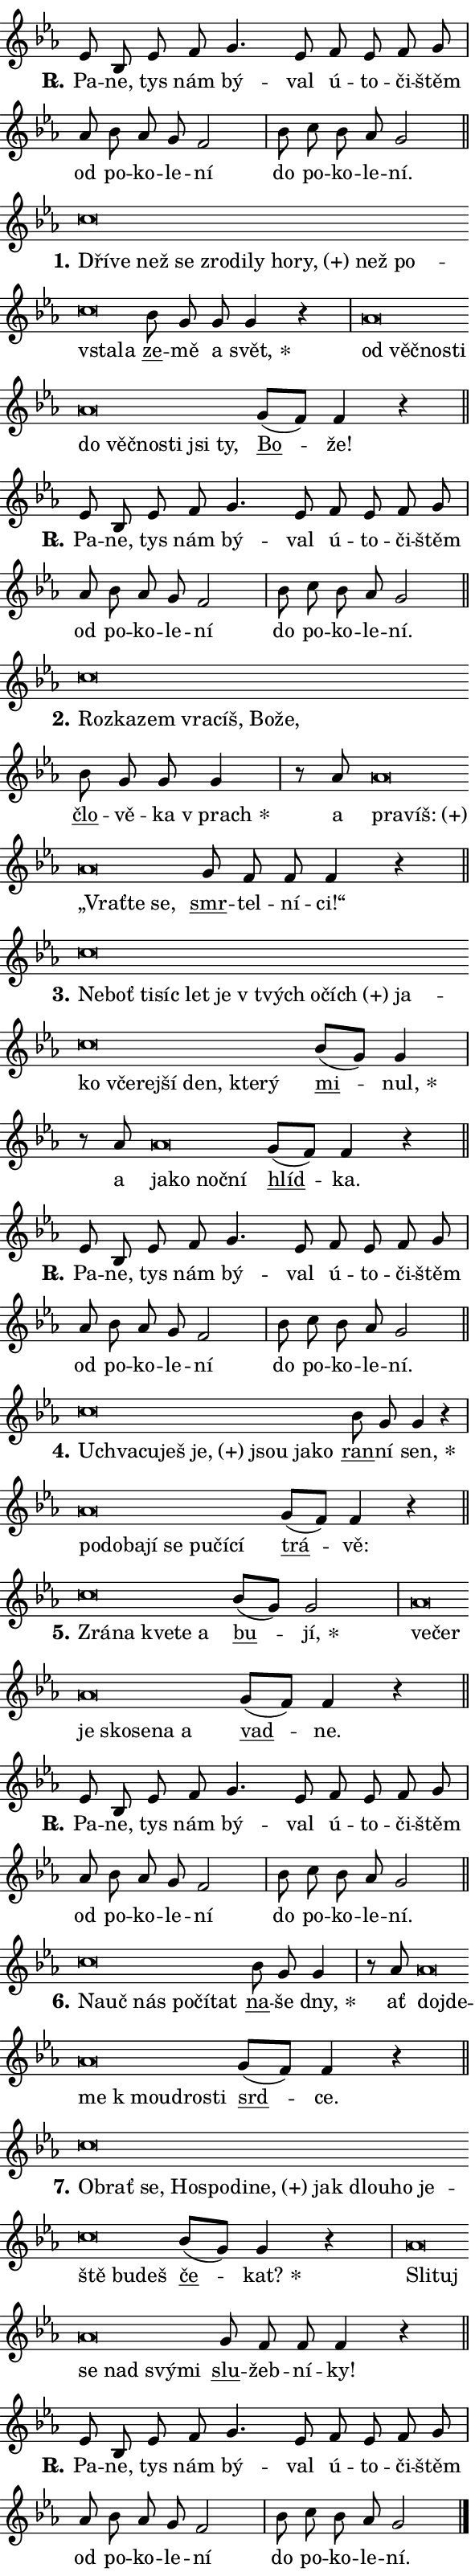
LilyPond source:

\version "2.24.0"
\header { tagline = "" }
\paper {
  indent = 0\cm
  top-margin = 0\cm
  right-margin = 0.13\cm % to fit lyric hyphens
  bottom-margin = 0\cm
  left-margin = 0\cm
  paper-width = 10\cm
  page-breaking = #ly:one-page-breaking
  system-system-spacing.basic-distance = #11
  score-system-spacing.basic-distance = #11
  ragged-last = ##f
}


%% Author: Thomas Morley
%% https://lists.gnu.org/archive/html/lilypond-user/2020-05/msg00002.html
#(define (line-position grob)
"Returns position of @var[grob} in current system:
   @code{'start}, if at first time-step
   @code{'end}, if at last time-step
   @code{'middle} otherwise
"
  (let* ((col (ly:item-get-column grob))
         (ln (ly:grob-object col 'left-neighbor))
         (rn (ly:grob-object col 'right-neighbor))
         (col-to-check-left (if (ly:grob? ln) ln col))
         (col-to-check-right (if (ly:grob? rn) rn col))
         (break-dir-left
           (and
             (ly:grob-property col-to-check-left 'non-musical #f)
             (ly:item-break-dir col-to-check-left)))
         (break-dir-right
           (and
             (ly:grob-property col-to-check-right 'non-musical #f)
             (ly:item-break-dir col-to-check-right))))
        (cond ((eqv? 1 break-dir-left) 'start)
              ((eqv? -1 break-dir-right) 'end)
              (else 'middle))))

#(define (tranparent-at-line-position vctor)
  (lambda (grob)
  "Relying on @code{line-position} select the relevant enry from @var{vctor}.
Used to determine transparency,"
    (case (line-position grob)
      ((end) (not (vector-ref vctor 0)))
      ((middle) (not (vector-ref vctor 1)))
      ((start) (not (vector-ref vctor 2))))))

noteHeadBreakVisibility =
#(define-music-function (break-visibility)(vector?)
"Makes @code{NoteHead}s transparent relying on @var{break-visibility}"
#{
  \override NoteHead.transparent =
    #(tranparent-at-line-position break-visibility)
#})

#(define delete-ledgers-for-transparent-note-heads
  (lambda (grob)
    "Reads whether a @code{NoteHead} is transparent.
If so this @code{NoteHead} is removed from @code{'note-heads} from
@var{grob}, which is supposed to be @code{LedgerLineSpanner}.
As a result ledgers are not printed for this @code{NoteHead}"
    (let* ((nhds-array (ly:grob-object grob 'note-heads))
           (nhds-list
             (if (ly:grob-array? nhds-array)
                 (ly:grob-array->list nhds-array)
                 '()))
           ;; Relies on the transparent-property being done before
           ;; Staff.LedgerLineSpanner.after-line-breaking is executed.
           ;; This is fragile ...
           (to-keep
             (remove
               (lambda (nhd)
                 (ly:grob-property nhd 'transparent #f))
               nhds-list)))
      ;; TODO find a better method to iterate over grob-arrays, similiar
      ;; to filter/remove etc for lists
      ;; For now rebuilt from scratch
      (set! (ly:grob-object grob 'note-heads)  '())
      (for-each
        (lambda (nhd)
          (ly:pointer-group-interface::add-grob grob 'note-heads nhd))
        to-keep))))

squashNotes = {
  \override NoteHead.X-extent = #'(-0.2 . 0.2)
  \override NoteHead.Y-extent = #'(-0.75 . 0)
  \override NoteHead.stencil =
    #(lambda (grob)
       (let ((pos (ly:grob-property grob 'staff-position)))
         (begin
           (if (< pos -7) (display "ERROR: Lower brevis then expected\n") (display ""))
           (if (<= pos -6) ly:text-interface::print ly:note-head::print))))
}
unSquashNotes = {
  \revert NoteHead.X-extent
  \revert NoteHead.Y-extent
  \revert NoteHead.stencil
}

hideNotes = \noteHeadBreakVisibility #begin-of-line-visible
unHideNotes = \noteHeadBreakVisibility #all-visible

% work-around for resetting accidentals
% https://lilypond.org/doc/v2.23/Documentation/notation/displaying-rhythms#unmetered-music
cadenzaMeasure = {
  \cadenzaOff
  \partial 1024 s1024
  \cadenzaOn
}

#(define-markup-command (accent layout props text) (markup?)
  "Underline accented syllable"
  (interpret-markup layout props
    #{\markup \override #'(offset . 4.3) \underline { #text }#}))

responsum = \markup \concat {
  "R" \hspace #-1.05 \path #0.1 #'((moveto 0 0.07) (lineto 0.9 0.8)) \hspace #0.05 "."
}

spaceSize = #0.6828661417322834 % exact space size for TeX Gyre Schola

\layout {
  \context {
    \Staff
    \remove "Time_signature_engraver"
    \override LedgerLineSpanner.after-line-breaking = #delete-ledgers-for-transparent-note-heads
  }
  \context {
    \Lyrics {
      \override LyricSpace.minimum-distance = \spaceSize
      \override LyricText.font-name = #"TeX Gyre Schola"
      \override LyricText.font-size = 1
      \override StanzaNumber.font-name = #"TeX Gyre Schola Bold"
      \override StanzaNumber.font-size = 1
    }
  }
  \context {
    \Score 
    \override NoteHead.text =
      #(lambda (grob) 
        (let ((pos (ly:grob-property grob 'staff-position)))
          #{\markup {
            \combine
              \halign #-0.55 \raise #(if (= pos -6) 0 0.5) \override #'(thickness . 2) \draw-line #'(3.2 . 0)
              \musicglyph "noteheads.sM1"
          }#}))
  }
}

% magnetic-lyrics.ily
%
%   written by
%     Jean Abou Samra <jean@abou-samra.fr>
%     Werner Lemberg <wl@gnu.org>
%
%   adapted by
%     Jiri Hon <jiri.hon@gmail.com>
%
% Version 2022-Apr-15

% https://www.mail-archive.com/lilypond-user@gnu.org/msg149350.html

#(define (Left_hyphen_pointer_engraver context)
   "Collect syllable-hyphen-syllable occurrences in lyrics and store
them in properties.  This engraver only looks to the left.  For
example, if the lyrics input is @code{foo -- bar}, it does the
following.

@itemize @bullet
@item
Set the @code{text} property of the @code{LyricHyphen} grob between
@q{foo} and @q{bar} to @code{foo}.

@item
Set the @code{left-hyphen} property of the @code{LyricText} grob with
text @q{foo} to the @code{LyricHyphen} grob between @q{foo} and
@q{bar}.
@end itemize

Use this auxiliary engraver in combination with the
@code{lyric-@/text::@/apply-@/magnetic-@/offset!} hook."
   (let ((hyphen #f)
         (text #f))
     (make-engraver
      (acknowledgers
       ((lyric-syllable-interface engraver grob source-engraver)
        (set! text grob)))
      (end-acknowledgers
       ((lyric-hyphen-interface engraver grob source-engraver)
        ;(when (not (grob::has-interface grob 'lyric-space-interface))
          (set! hyphen grob)));)
      ((stop-translation-timestep engraver)
       (when (and text hyphen)
         (ly:grob-set-object! text 'left-hyphen hyphen))
       (set! text #f)
       (set! hyphen #f)))))

#(define (lyric-text::apply-magnetic-offset! grob)
   "If the space between two syllables is less than the value in
property @code{LyricText@/.details@/.squash-threshold}, move the right
syllable to the left so that it gets concatenated with the left
syllable.

Use this function as a hook for
@code{LyricText@/.after-@/line-@/breaking} if the
@code{Left_@/hyphen_@/pointer_@/engraver} is active."
   (let ((hyphen (ly:grob-object grob 'left-hyphen #f)))
     (when hyphen
       (let ((left-text (ly:spanner-bound hyphen LEFT)))
         (when (grob::has-interface left-text 'lyric-syllable-interface)
           (let* ((common (ly:grob-common-refpoint grob left-text X))
                  (this-x-ext (ly:grob-extent grob common X))
                  (left-x-ext
                   (begin
                     ;; Trigger magnetism for left-text.
                     (ly:grob-property left-text 'after-line-breaking)
                     (ly:grob-extent left-text common X)))
                  ;; `delta` is the gap width between two syllables.
                  (delta (- (interval-start this-x-ext)
                            (interval-end left-x-ext)))
                  (details (ly:grob-property grob 'details))
                  (threshold (assoc-get 'squash-threshold details 0.2)))
             (when (< delta threshold)
               (let* (;; We have to manipulate the input text so that
                      ;; ligatures crossing syllable boundaries are not
                      ;; disabled.  For languages based on the Latin
                      ;; script this is essentially a beautification.
                      ;; However, for non-Western scripts it can be a
                      ;; necessity.
                      (lt (ly:grob-property left-text 'text))
                      (rt (ly:grob-property grob 'text))
                      (is-space (grob::has-interface hyphen 'lyric-space-interface))
                      (space (if is-space " " ""))
                      (extra-delta (if is-space spaceSize 0))
                      ;; Append new syllable.
                      (ltrt-space (if (and (string? lt) (string? rt))
                                (string-append lt space rt)
                                (make-concat-markup (list lt space rt))))
                      ;; Right-align `ltrt` to the right side.
                      (ltrt-space-markup (grob-interpret-markup
                               grob
                               (make-translate-markup
                                (cons (interval-length this-x-ext) 0)
                                (make-right-align-markup ltrt-space)))))
                 (begin
                   ;; Don't print `left-text`.
                   (ly:grob-set-property! left-text 'stencil #f)
                   ;; Set text and stencil (which holds all collected
                   ;; syllables so far) and shift it to the left.
                   (ly:grob-set-property! grob 'text ltrt-space)
                   (ly:grob-set-property! grob 'stencil ltrt-space-markup)
                   (ly:grob-translate-axis! grob (- (- delta extra-delta)) X))))))))))


#(define (lyric-hyphen::displace-bounds-first grob)
   ;; Make very sure this callback isn't triggered too early.
   (let ((left (ly:spanner-bound grob LEFT))
         (right (ly:spanner-bound grob RIGHT)))
     (ly:grob-property left 'after-line-breaking)
     (ly:grob-property right 'after-line-breaking)
     (ly:lyric-hyphen::print grob)))

squashThreshold = #0.4

\layout {
  \context {
    \Lyrics
    \consists #Left_hyphen_pointer_engraver
    \override LyricText.after-line-breaking =
      #lyric-text::apply-magnetic-offset!
    \override LyricHyphen.stencil = #lyric-hyphen::displace-bounds-first
    \override LyricText.details.squash-threshold = \squashThreshold
    \override LyricHyphen.minimum-distance = 0
    \override LyricHyphen.minimum-length = \squashThreshold
  }
}

squashText = \override LyricText.details.squash-threshold = 9999
unSquashText = \override LyricText.details.squash-threshold = \squashThreshold

leftText = \override LyricText.self-alignment-X = #LEFT
unLeftText = \revert LyricText.self-alignment-X

starOffset = #(lambda (grob) 
                (let ((x_offset (ly:self-alignment-interface::aligned-on-x-parent grob)))
                  (if (= x_offset 0) 0 (+ x_offset 1.2))))

star = #(define-music-function (syllable)(string?)
"Append star separator at the end of a syllable"
#{
  \once \override LyricText.X-offset = #starOffset
  \lyricmode { \markup {
    #syllable
    \override #'((font-name . "TeX Gyre Schola Bold")) \hspace #0.2 \lower #0.65 \larger "*"
  } }
#})

starAccent = #(define-music-function (syllable)(string?)
"Append star separator at the end of a syllable and make accent"
#{
  \once \override LyricText.X-offset = #starOffset
  \lyricmode { \markup {
    \accent #syllable
    \override #'((font-name . "TeX Gyre Schola Bold")) \hspace #0.2 \lower #0.65 \larger "*"
  } }
#})

breath = #(define-music-function (syllable)(string?)
"Append breathing indicator at the end of a syllable"
#{
  \lyricmode { \markup { #syllable "+" } }
#})

optionalBreath = #(define-music-function (syllable)(string?)
"Append optional breathing indicator at the end of a syllable"
#{
  \lyricmode { \markup { #syllable "(+)" } }
#})


\score {
    <<
        \new Voice = "melody" { \cadenzaOn \key es \major \relative { es'8 bes es f g4. es8 \bar "" f es f g \cadenzaMeasure \bar "|" as bes as g f2 \cadenzaMeasure \bar "|" bes8 c bes as g2 \cadenzaMeasure \bar "||" \break } }
        \new Lyrics \lyricsto "melody" { \lyricmode { \set stanza = \responsum
Pa -- ne, tys nám bý -- val ú -- to -- či -- štěm od po -- ko -- le -- ní do po -- ko -- le -- ní. } }
    >>
    \layout {}
}

\score {
    <<
        \new Voice = "melody" { \cadenzaOn \key es \major \relative { \squashNotes c''\breve*1/16 \hideNotes \breve*1/16 \bar "" \breve*1/16 \bar "" \breve*1/16 \bar "" \breve*1/16 \bar "" \breve*1/16 \bar "" \breve*1/16 \bar "" \breve*1/16 \bar "" \breve*1/16 \bar "" \breve*1/16 \bar "" \breve*1/16 \bar "" \breve*1/16 \breve*1/16 \bar "" \unHideNotes \unSquashNotes \bar "" bes8 g g g4 r \cadenzaMeasure \bar "|" \squashNotes as\breve*1/16 \hideNotes \breve*1/16 \bar "" \breve*1/16 \bar "" \breve*1/16 \bar "" \breve*1/16 \bar "" \breve*1/16 \bar "" \breve*1/16 \bar "" \breve*1/16 \bar "" \breve*1/16 \breve*1/16 \bar "" \unHideNotes \unSquashNotes \bar "" g8[( f)] f4 r \cadenzaMeasure \bar "||" \break } }
        \new Lyrics \lyricsto "melody" { \lyricmode { \set stanza = "1."
\leftText Dří -- \squashText ve než se zro -- di -- ly ho -- \optionalBreath ry, než po -- vsta -- la \unLeftText \unSquashText \markup \accent ze -- mě a \star svět, \leftText od \squashText věč -- no -- sti do věč -- no -- sti jsi ty, \unLeftText \unSquashText \markup \accent Bo -- že! } }
    >>
    \layout {}
}

\score {
    <<
        \new Voice = "melody" { \cadenzaOn \key es \major \relative { es'8 bes es f g4. es8 \bar "" f es f g \cadenzaMeasure \bar "|" as bes as g f2 \cadenzaMeasure \bar "|" bes8 c bes as g2 \cadenzaMeasure \bar "||" \break } }
        \new Lyrics \lyricsto "melody" { \lyricmode { \set stanza = \responsum
Pa -- ne, tys nám bý -- val ú -- to -- či -- štěm od po -- ko -- le -- ní do po -- ko -- le -- ní. } }
    >>
    \layout {}
}

\score {
    <<
        \new Voice = "melody" { \cadenzaOn \key es \major \relative { \squashNotes c''\breve*1/16 \hideNotes \breve*1/16 \bar "" \breve*1/16 \bar "" \breve*1/16 \bar "" \breve*1/16 \bar "" \breve*1/16 \breve*1/16 \bar "" \unHideNotes \unSquashNotes \bar "" bes8 g g g4 \cadenzaMeasure \bar "|" r8 as8 \squashNotes as\breve*1/16 \hideNotes \breve*1/16 \bar "" \breve*1/16 \bar "" \breve*1/16 \breve*1/16 \bar "" \unHideNotes \unSquashNotes \bar "" g8 f f f4 r \cadenzaMeasure \bar "||" \break } }
        \new Lyrics \lyricsto "melody" { \lyricmode { \set stanza = "2."
\leftText Roz -- \squashText ka -- zem vra -- cíš, Bo -- že, \unLeftText \unSquashText \markup \accent člo -- vě -- ka \star "v prach" a \leftText pra -- \squashText \optionalBreath víš: „Vrať -- te se, \unLeftText \unSquashText \markup \accent smr -- tel -- ní -- ci!“ } }
    >>
    \layout {}
}

\score {
    <<
        \new Voice = "melody" { \cadenzaOn \key es \major \relative { \squashNotes c''\breve*1/16 \hideNotes \breve*1/16 \bar "" \breve*1/16 \bar "" \breve*1/16 \bar "" \breve*1/16 \bar "" \breve*1/16 \bar "" \breve*1/16 \bar "" \breve*1/16 \bar "" \breve*1/16 \bar "" \breve*1/16 \bar "" \breve*1/16 \bar "" \breve*1/16 \bar "" \breve*1/16 \bar "" \breve*1/16 \bar "" \breve*1/16 \bar "" \breve*1/16 \breve*1/16 \bar "" \unHideNotes \unSquashNotes \bar "" bes8[( g)] g4 \cadenzaMeasure \bar "|" r8 as8 \squashNotes as\breve*1/16 \hideNotes \breve*1/16 \bar "" \breve*1/16 \breve*1/16 \bar "" \unHideNotes \unSquashNotes \bar "" g8[( f)] f4 r \cadenzaMeasure \bar "||" \break } }
        \new Lyrics \lyricsto "melody" { \lyricmode { \set stanza = "3."
\leftText Ne -- \squashText boť ti -- síc let je "v tvých" o -- \optionalBreath čích ja -- ko vče -- rej -- ší den, kte -- rý \unLeftText \unSquashText \markup \accent mi -- \star nul, a \leftText ja -- \squashText ko noč -- ní \unLeftText \unSquashText \markup \accent hlíd -- ka. } }
    >>
    \layout {}
}

\score {
    <<
        \new Voice = "melody" { \cadenzaOn \key es \major \relative { es'8 bes es f g4. es8 \bar "" f es f g \cadenzaMeasure \bar "|" as bes as g f2 \cadenzaMeasure \bar "|" bes8 c bes as g2 \cadenzaMeasure \bar "||" \break } }
        \new Lyrics \lyricsto "melody" { \lyricmode { \set stanza = \responsum
Pa -- ne, tys nám bý -- val ú -- to -- či -- štěm od po -- ko -- le -- ní do po -- ko -- le -- ní. } }
    >>
    \layout {}
}

\score {
    <<
        \new Voice = "melody" { \cadenzaOn \key es \major \relative { \squashNotes c''\breve*1/16 \hideNotes \breve*1/16 \bar "" \breve*1/16 \bar "" \breve*1/16 \bar "" \breve*1/16 \bar "" \breve*1/16 \breve*1/16 \bar "" \unHideNotes \unSquashNotes \bar "" bes8 g g4 r \cadenzaMeasure \bar "|" \squashNotes as\breve*1/16 \hideNotes \breve*1/16 \bar "" \breve*1/16 \bar "" \breve*1/16 \bar "" \breve*1/16 \bar "" \breve*1/16 \bar "" \breve*1/16 \breve*1/16 \bar "" \unHideNotes \unSquashNotes \bar "" g8[( f)] f4 r \cadenzaMeasure \bar "||" \break } }
        \new Lyrics \lyricsto "melody" { \lyricmode { \set stanza = "4."
\leftText Uchva -- \squashText cu -- ješ \optionalBreath je, jsou ja -- ko \unLeftText \unSquashText \markup \accent ran -- ní \star sen, \leftText po -- \squashText do -- ba -- jí se pu -- čí -- cí \unLeftText \unSquashText \markup \accent trá -- vě: } }
    >>
    \layout {}
}

\score {
    <<
        \new Voice = "melody" { \cadenzaOn \key es \major \relative { \squashNotes c''\breve*1/16 \hideNotes \breve*1/16 \bar "" \breve*1/16 \bar "" \breve*1/16 \breve*1/16 \bar "" \unHideNotes \unSquashNotes \bar "" bes8[( g)] g2 \cadenzaMeasure \bar "|" \squashNotes as\breve*1/16 \hideNotes \breve*1/16 \bar "" \breve*1/16 \bar "" \breve*1/16 \bar "" \breve*1/16 \bar "" \breve*1/16 \breve*1/16 \bar "" \unHideNotes \unSquashNotes \bar "" g8[( f)] f4 r \cadenzaMeasure \bar "||" \break } }
        \new Lyrics \lyricsto "melody" { \lyricmode { \set stanza = "5."
\leftText Zrá -- \squashText na kve -- te a \unLeftText \unSquashText \markup \accent bu -- \star jí, \leftText ve -- \squashText čer je sko -- se -- na a \unLeftText \unSquashText \markup \accent vad -- ne. } }
    >>
    \layout {}
}

\score {
    <<
        \new Voice = "melody" { \cadenzaOn \key es \major \relative { es'8 bes es f g4. es8 \bar "" f es f g \cadenzaMeasure \bar "|" as bes as g f2 \cadenzaMeasure \bar "|" bes8 c bes as g2 \cadenzaMeasure \bar "||" \break } }
        \new Lyrics \lyricsto "melody" { \lyricmode { \set stanza = \responsum
Pa -- ne, tys nám bý -- val ú -- to -- či -- štěm od po -- ko -- le -- ní do po -- ko -- le -- ní. } }
    >>
    \layout {}
}

\score {
    <<
        \new Voice = "melody" { \cadenzaOn \key es \major \relative { \squashNotes c''\breve*1/16 \hideNotes \breve*1/16 \bar "" \breve*1/16 \bar "" \breve*1/16 \bar "" \breve*1/16 \breve*1/16 \bar "" \unHideNotes \unSquashNotes \bar "" bes8 g g4 \cadenzaMeasure \bar "|" r8 as8 \squashNotes as\breve*1/16 \hideNotes \breve*1/16 \bar "" \breve*1/16 \bar "" \breve*1/16 \bar "" \breve*1/16 \breve*1/16 \bar "" \unHideNotes \unSquashNotes \bar "" g8[( f)] f4 r \cadenzaMeasure \bar "||" \break } }
        \new Lyrics \lyricsto "melody" { \lyricmode { \set stanza = "6."
\leftText Na -- \squashText uč nás po -- čí -- tat \unLeftText \unSquashText \markup \accent na -- še \star dny, ať \leftText do -- \squashText jde -- me "k mou" -- dro -- sti \unLeftText \unSquashText \markup \accent srd -- ce. } }
    >>
    \layout {}
}

\score {
    <<
        \new Voice = "melody" { \cadenzaOn \key es \major \relative { \squashNotes c''\breve*1/16 \hideNotes \breve*1/16 \bar "" \breve*1/16 \bar "" \breve*1/16 \bar "" \breve*1/16 \bar "" \breve*1/16 \bar "" \breve*1/16 \bar "" \breve*1/16 \bar "" \breve*1/16 \bar "" \breve*1/16 \bar "" \breve*1/16 \bar "" \breve*1/16 \bar "" \breve*1/16 \breve*1/16 \bar "" \unHideNotes \unSquashNotes \bar "" bes8[( g)] g4 r \cadenzaMeasure \bar "|" \squashNotes as\breve*1/16 \hideNotes \breve*1/16 \bar "" \breve*1/16 \bar "" \breve*1/16 \bar "" \breve*1/16 \breve*1/16 \bar "" \unHideNotes \unSquashNotes \bar "" g8 f f f4 r \cadenzaMeasure \bar "||" \break } }
        \new Lyrics \lyricsto "melody" { \lyricmode { \set stanza = "7."
\leftText Ob -- \squashText rať se, Ho -- spo -- di -- \optionalBreath ne, jak dlou -- ho je -- ště bu -- deš \unLeftText \unSquashText \markup \accent če -- \star kat? \leftText Sli -- \squashText tuj se nad svý -- mi \unLeftText \unSquashText \markup \accent slu -- žeb -- ní -- ky! } }
    >>
    \layout {}
}

\score {
    <<
        \new Voice = "melody" { \cadenzaOn \key es \major \relative { es'8 bes es f g4. es8 \bar "" f es f g \cadenzaMeasure \bar "|" as bes as g f2 \cadenzaMeasure \bar "|" bes8 c bes as g2 \cadenzaMeasure \bar "||" \break } \bar "|." }
        \new Lyrics \lyricsto "melody" { \lyricmode { \set stanza = \responsum
Pa -- ne, tys nám bý -- val ú -- to -- či -- štěm od po -- ko -- le -- ní do po -- ko -- le -- ní. } }
    >>
    \layout {}
}
